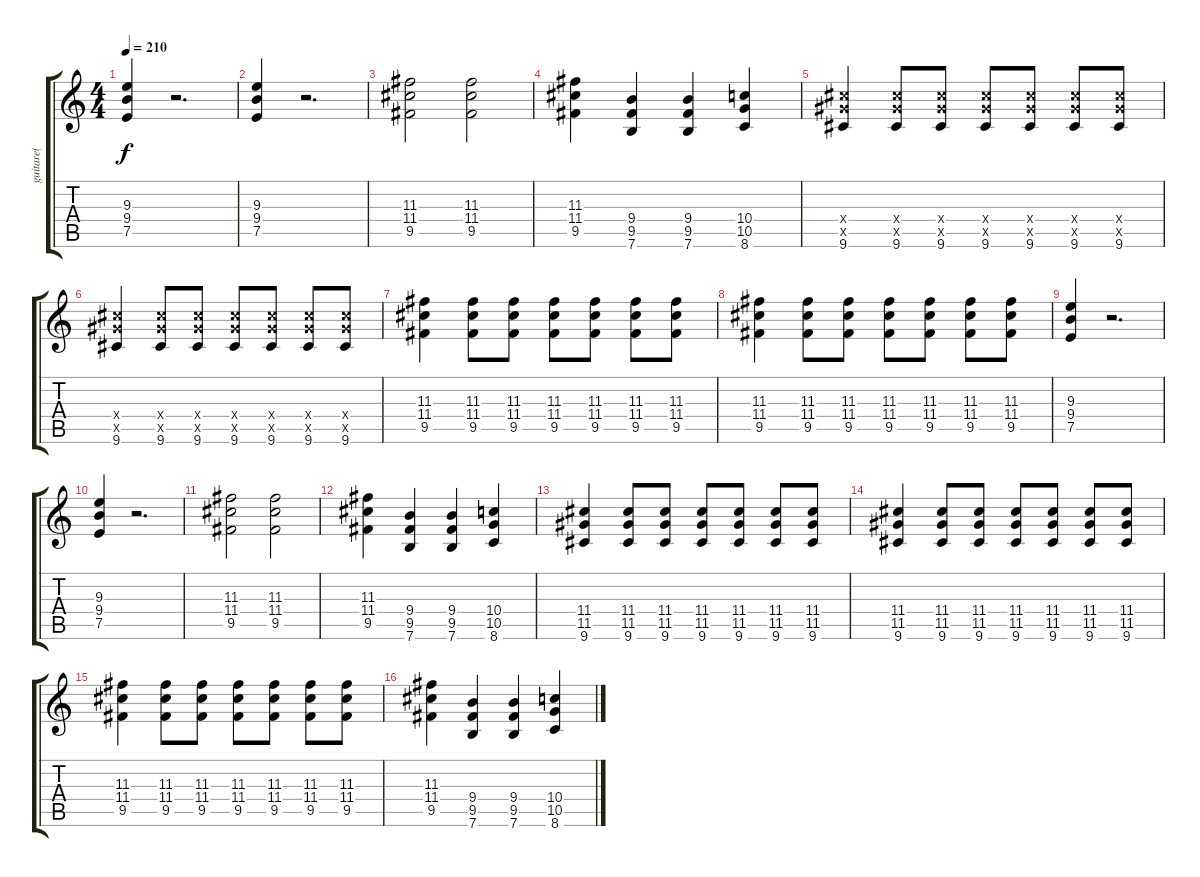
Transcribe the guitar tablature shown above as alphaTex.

\track ("guitare(  Pete Davidson )" "guitare(  ") {instrument distortionguitar}
\staff {score tabs}
\tuning (E4 B3 G3 D3 A2 E2) {hide}
\ts (4 4)
\tempo 210
\clef g2
\ks c
(9.3 9.4 7.5).4{dy f} r.2{d} |
(9.3 9.4 7.5).4 r.2{d} |
(11.3 11.4 9.5).2 (11.3 11.4 9.5).2 |
(11.3 11.4 9.5).4 (9.4 9.5 7.6).4 (9.4 9.5 7.6).4 (10.4 10.5 8.6).4 |
(11.4{x} 11.5{x} 9.6).4 (11.4{x} 11.5{x} 9.6).8 (11.4{x} 11.5{x} 9.6).8 (11.4{x} 11.5{x} 9.6).8 (11.4{x} 11.5{x} 9.6).8 (11.4{x} 11.5{x} 9.6).8 (11.4{x} 11.5{x} 9.6).8 |
(11.4{x} 11.5{x} 9.6).4 (11.4{x} 11.5{x} 9.6).8 (11.4{x} 11.5{x} 9.6).8 (11.4{x} 11.5{x} 9.6).8 (11.4{x} 11.5{x} 9.6).8 (11.4{x} 11.5{x} 9.6).8 (11.4{x} 11.5{x} 9.6).8 |
(11.3 11.4 9.5).4 (11.3 11.4 9.5).8 (11.3 11.4 9.5).8 (11.3 11.4 9.5).8 (11.3 11.4 9.5).8 (11.3 11.4 9.5).8 (11.3 11.4 9.5).8 |
(11.3 11.4 9.5).4 (11.3 11.4 9.5).8 (11.3 11.4 9.5).8 (11.3 11.4 9.5).8 (11.3 11.4 9.5).8 (11.3 11.4 9.5).8 (11.3 11.4 9.5).8 |
(9.3 9.4 7.5).4 r.2{d} |
(9.3 9.4 7.5).4 r.2{d} |
(11.3 11.4 9.5).2 (11.3 11.4 9.5).2 |
(11.3 11.4 9.5).4 (9.4 9.5 7.6).4 (9.4 9.5 7.6).4 (10.4 10.5 8.6).4 |
(11.4 11.5 9.6).4 (11.4 11.5 9.6).8 (11.4 11.5 9.6).8 (11.4 11.5 9.6).8 (11.4 11.5 9.6).8 (11.4 11.5 9.6).8 (11.4 11.5 9.6).8 |
(11.4 11.5 9.6).4 (11.4 11.5 9.6).8 (11.4 11.5 9.6).8 (11.4 11.5 9.6).8 (11.4 11.5 9.6).8 (11.4 11.5 9.6).8 (11.4 11.5 9.6).8 |
(11.3 11.4 9.5).4 (11.3 11.4 9.5).8 (11.3 11.4 9.5).8 (11.3 11.4 9.5).8 (11.3 11.4 9.5).8 (11.3 11.4 9.5).8 (11.3 11.4 9.5).8 |
(11.3 11.4 9.5).4 (9.4 9.5 7.6).4 (9.4 9.5 7.6).4 (10.4 10.5 8.6).4
